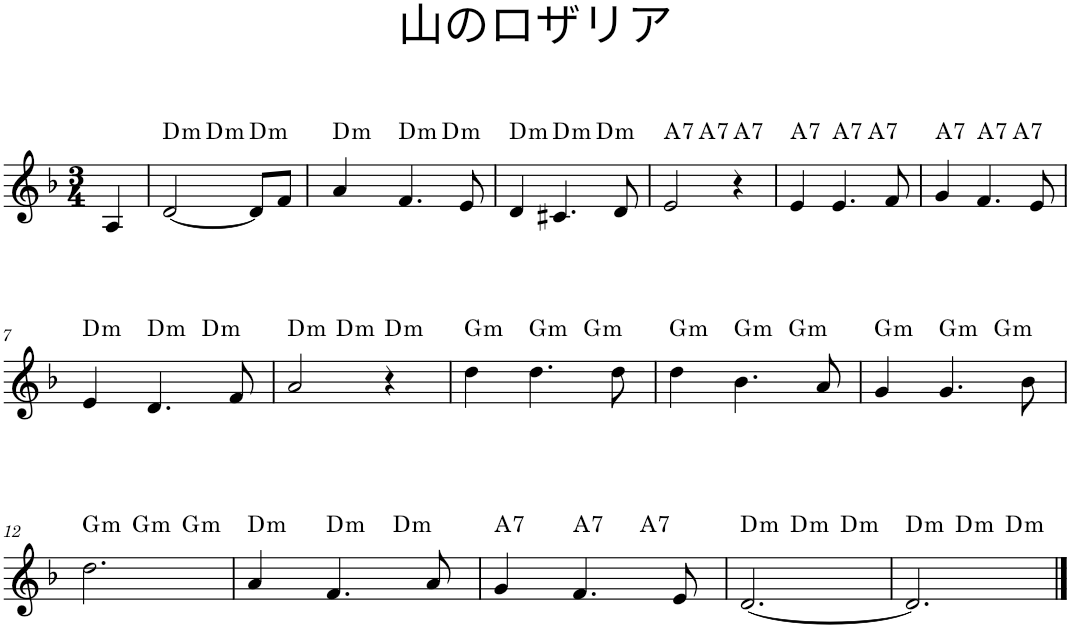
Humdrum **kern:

**kern	**harte
*part1	*part1
*staff1	*
*I"Piano	*
*I'Pno.	*
*clefG2	*
*k[b-]	*
*M3/4	*
=	=
4A/	.
=1	=1
!	!LO:H:kt=m
*^	*
[2d/	4ryy	D:min
!	!	!LO:H:kt=m
.	2ryy	D:min
!	!	!LO:H:kt=m
8d/L]	.	D:min
8f/J	.	.
=2	=2	=2
!	!	!LO:H:kt=m
4a/	2ryy	D:min
!	!	!LO:H:kt=m
4.f/	.	D:min
!	!	!LO:H:kt=m
.	4ryy	D:min
8e/	.	.
=3	=3	=3
!	!	!LO:H:kt=m
4d/	2ryy	D:min
!	!	!LO:H:kt=m
4.c#X/	.	D:min
!	!	!LO:H:kt=m
.	4ryy	D:min
8d/	.	.
=4	=4	=4
!	!	!LO:H:kt=7
2e/	4ryy	A:7
!	!	!LO:H:kt=7
.	2ryy	A:7
!	!	!LO:H:kt=7
4r	.	A:7
=5	=5	=5
!	!	!LO:H:kt=7
4e/	2ryy	A:7
!	!	!LO:H:kt=7
4.e/	.	A:7
!	!	!LO:H:kt=7
.	4ryy	A:7
8f/	.	.
=6	=6	=6
!	!	!LO:H:kt=7
4g/	2ryy	A:7
!	!	!LO:H:kt=7
4.f/	.	A:7
!	!	!LO:H:kt=7
.	4ryy	A:7
8e/	.	.
!!LO:LB:g=z	!!
=7	=7	=7
!	!	!LO:H:kt=m
4e/	2ryy	D:min
!	!	!LO:H:kt=m
4.d/	.	D:min
!	!	!LO:H:kt=m
.	4ryy	D:min
8f/	.	.
=8	=8	=8
!	!	!LO:H:kt=m
2a/	4ryy	D:min
!	!	!LO:H:kt=m
.	2ryy	D:min
!	!	!LO:H:kt=m
4r	.	D:min
=9	=9	=9
!	!	!LO:H:kt=m
4dd\	2ryy	G:min
!	!	!LO:H:kt=m
4.dd\	.	G:min
!	!	!LO:H:kt=m
.	4ryy	G:min
8dd\	.	.
=10	=10	=10
!	!	!LO:H:kt=m
4dd\	2ryy	G:min
!	!	!LO:H:kt=m
4.b-\	.	G:min
!	!	!LO:H:kt=m
.	4ryy	G:min
8a/	.	.
=11	=11	=11
!	!	!LO:H:kt=m
4g/	2ryy	G:min
!	!	!LO:H:kt=m
4.g/	.	G:min
!	!	!LO:H:kt=m
.	4ryy	G:min
8b-\	.	.
!!LO:LB:g=z	!!
=12	=12	=12
!	!	!LO:H:kt=m
*	*^	*
2.dd\	4ryy	2ryy	G:min
!	!	!	!LO:H:kt=m
.	2ryy	.	G:min
!	!	!	!LO:H:kt=m
.	.	4ryy	G:min
=13	=13	=13	=13
!	!	!	!LO:H:kt=m
*	*v	*v	*
4a/	2ryy	D:min
!	!	!LO:H:kt=m
4.f/	.	D:min
!	!	!LO:H:kt=m
.	4ryy	D:min
8a/	.	.
=14	=14	=14
!	!	!LO:H:kt=7
4g/	2ryy	A:7
!	!	!LO:H:kt=7
4.f/	.	A:7
!	!	!LO:H:kt=7
.	4ryy	A:7
8e/	.	.
=15	=15	=15
!	!	!LO:H:kt=m
*	*^	*
[<2.d/	4ryy	2ryy	D:min
!	!	!	!LO:H:kt=m
.	2ryy	.	D:min
!	!	!	!LO:H:kt=m
.	.	4ryy	D:min
=16	=16	=16	=16
!	!	!	!LO:H:kt=m
2.d/]	4ryy	2ryy	D:min
!	!	!	!LO:H:kt=m
.	2ryy	.	D:min
!	!	!	!LO:H:kt=m
.	.	4ryy	D:min
*v	*v	*v	*
==	==
*-	*-
